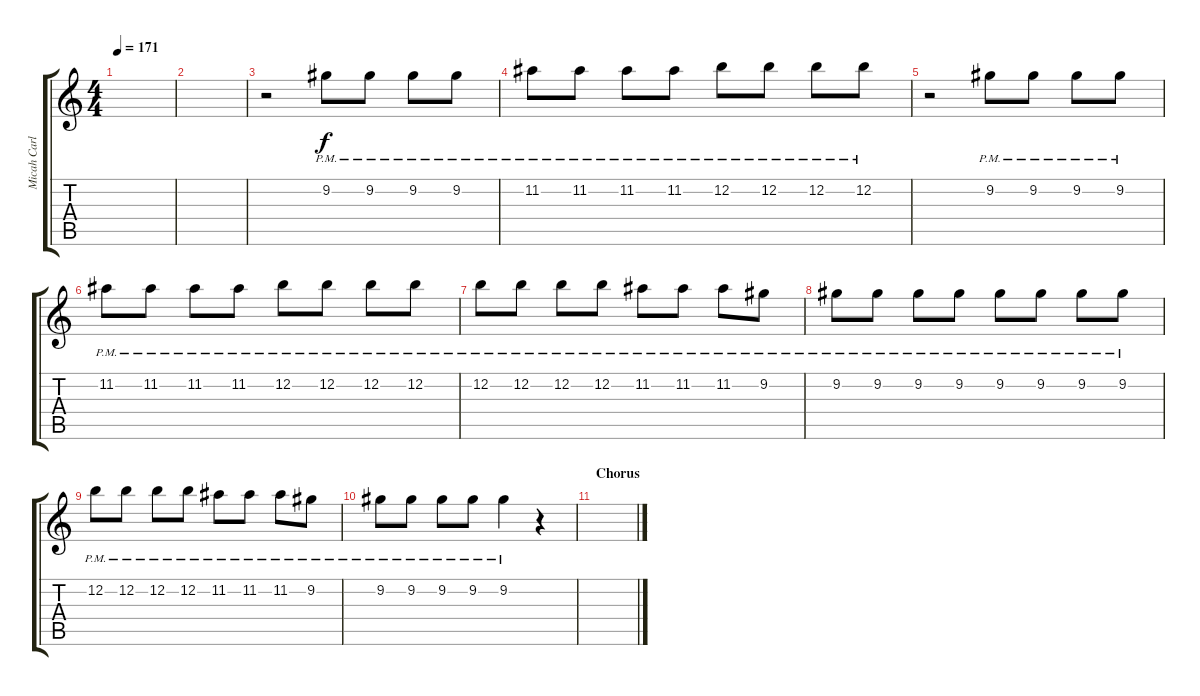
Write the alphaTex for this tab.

\track ("Micah Carli (Guitar)" "Micah Carl") {instrument distortionguitar}
\staff {score tabs}
\tuning (E4 B3 G3 D3 A2 E2) {hide}
\ts (4 4)
\tempo 171
\clef g2
\ks c
|
|
r.2 9.2{pm}.8 9.2{pm}.8 9.2{pm}.8 9.2{pm}.8 |
11.2{pm}.8 11.2{pm}.8 11.2{pm}.8 11.2{pm}.8 12.2{pm}.8 12.2{pm}.8 12.2{pm}.8 12.2{pm}.8 |
r.2 9.2{pm}.8 9.2{pm}.8 9.2{pm}.8 9.2{pm}.8 |
11.2{pm}.8 11.2{pm}.8 11.2{pm}.8 11.2{pm}.8 12.2{pm}.8 12.2{pm}.8 12.2{pm}.8 12.2{pm}.8 |
12.2{pm}.8 12.2{pm}.8 12.2{pm}.8 12.2{pm}.8 11.2{pm}.8 11.2{pm}.8 11.2{pm}.8 9.2{pm}.8 |
9.2{pm}.8 9.2{pm}.8 9.2{pm}.8 9.2{pm}.8 9.2{pm}.8 9.2{pm}.8 9.2{pm}.8 9.2{pm}.8 |
12.2{pm}.8 12.2{pm}.8 12.2{pm}.8 12.2{pm}.8 11.2{pm}.8 11.2{pm}.8 11.2{pm}.8 9.2{pm}.8 |
9.2{pm}.8 9.2{pm}.8 9.2{pm}.8 9.2{pm}.8 9.2{pm}.4 r.4 |
\section ("" "Chorus")
